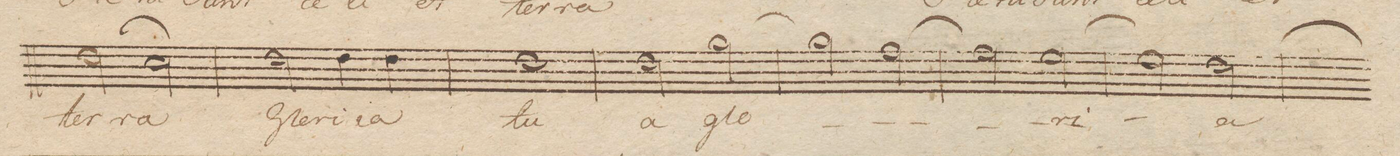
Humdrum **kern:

**kern	**text	**dynam
*I"Tenore Solo	*	*
*clefC4	*	*
*k[]	*	*
*met(c)	*	*
*M4/4	*	*
(2c\	ter-	.
2B\)	-ra	.
=37	=37	=37
2c\	Glo-	.
4c\	-ri-	.
4c\	-a	.
=38	=38	=38
1c	tu-	.
=39	=39	=39
2c\	-a	.
[2f\	glo-	.
=40	=40	=40
2f\]	.	.
[2e\	.	.
=41	=41	=41
2e\]	.	.
[2d\	ri-	.
=42	=42	=42
2d\]	.	.
[2c\	-a	.
=43	=43	=43
*-	*-	*-
